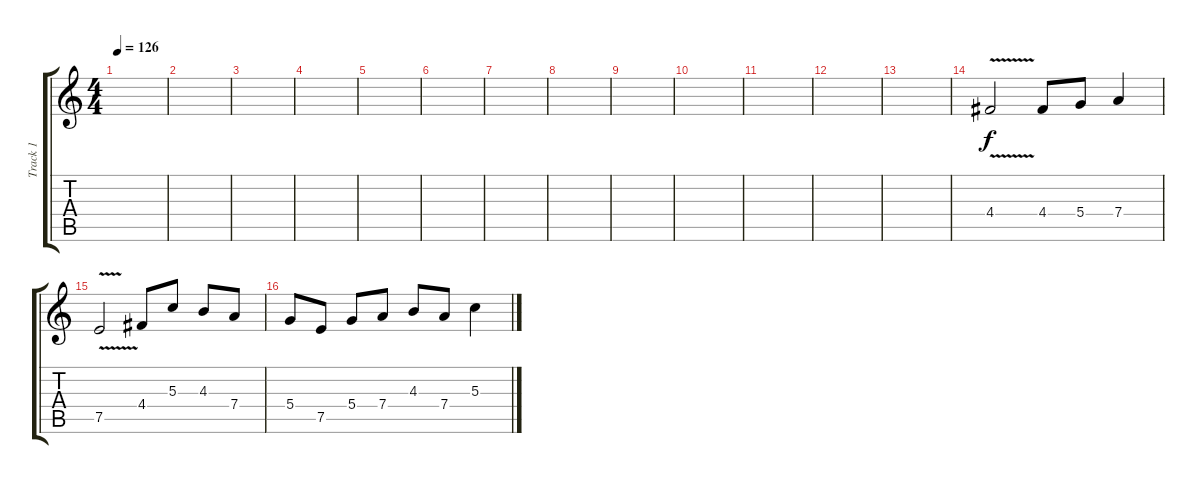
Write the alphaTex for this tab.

\track ("Track 1" "Track 1") {instrument distortionguitar}
\staff {score tabs}
\tuning (E4 B3 G3 D3 A2 E2) {hide}
\ts (4 4)
\tempo 126
\clef g2
\ks c
|
|
|
|
|
|
|
|
|
|
|
|
|
4.4{v}.2{volume 12} 4.4.8 5.4.8 7.4.4 |
7.5{v}.2 4.4.8 5.3.8 4.3.8 7.4.8 |
5.4.8 7.5.8 5.4.8 7.4.8 4.3.8 7.4.8 5.3.4
